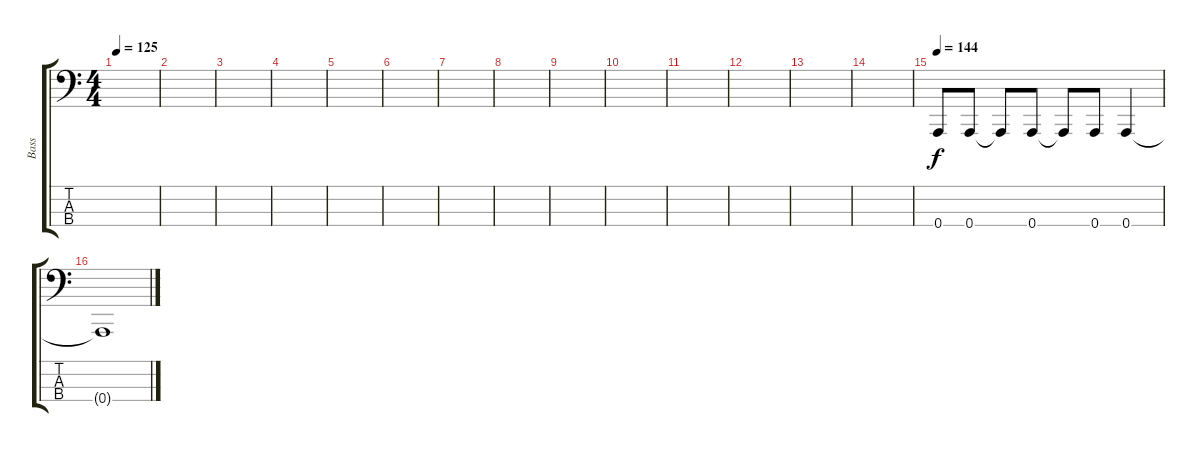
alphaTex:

\track ("Bass" "Bass") {instrument electricbassfinger}
\staff {score tabs}
\tuning (D2 A1 E1 A0) {hide}
\ts (4 4)
\tempo 125
\clef f4
\ks c
|
|
|
|
|
|
|
|
|
|
|
|
|
|
\tempo 144
0.4.8 0.4.8 0.4{t}.8 0.4.8 0.4{t}.8 0.4.8 0.4.4 |
0.4{t}.1
